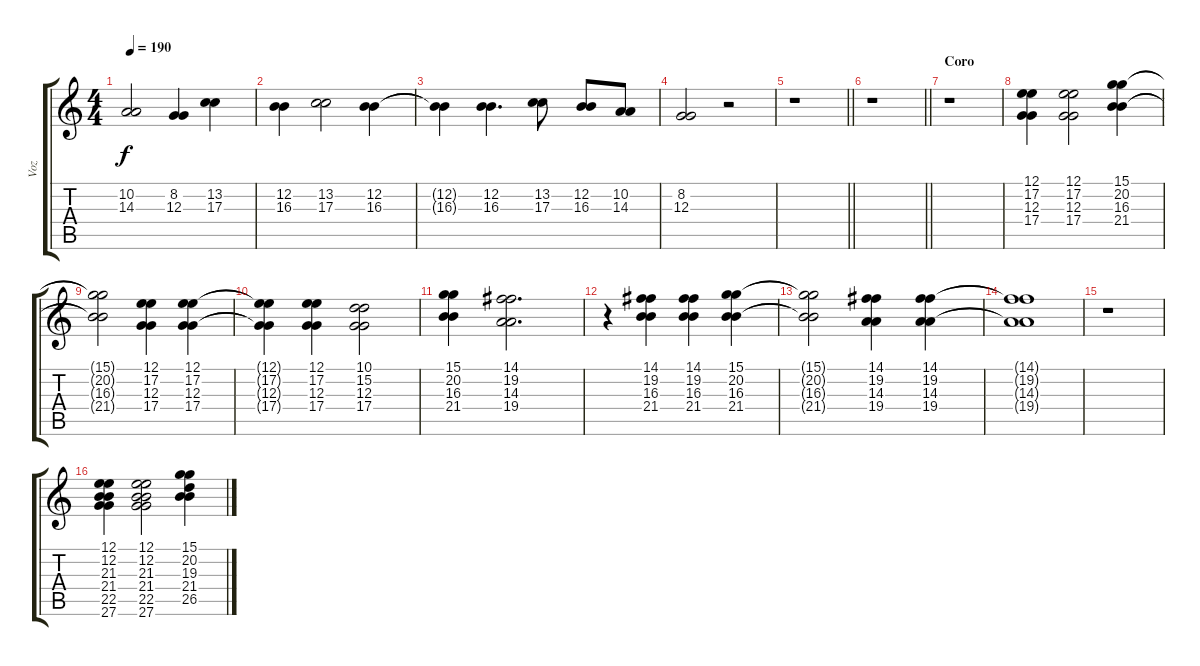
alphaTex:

\track ("Voz" "Voz") {instrument tenorsax}
\staff {score tabs}
\tuning (E4 B3 G3 D3 A2 E2) {hide}
\ts (4 4)
\tempo 190
\clef g2
\ks c
(10.2{t} 14.3{t}).2{dy f} (8.2 12.3).4 (13.2 17.3).4 |
(12.2 16.3).4 (13.2 17.3).2 (12.2 16.3).4 |
(12.2{t} 16.3{t}).4 (12.2 16.3).4{d} (13.2 17.3).8 (12.2 16.3).8 (10.2 14.3).8 |
(8.2 12.3).2 r.2 |
\barLineRight lightlight
r.1 |
\barLineRight lightlight
r.1 |
\section ("" "Coro")
r.1 |
(12.1 17.2 12.3 17.4).4 (12.1 17.2 12.3 17.4).2 (15.1 20.2 16.3 21.4).4 |
(15.1{t} 20.2{t} 16.3{t} 21.4{t}).2 (12.1 17.2 12.3 17.4).4 (12.1 17.2 12.3 17.4).4 |
(12.1{t} 17.2{t} 12.3{t} 17.4{t}).4 (12.1 17.2 12.3 17.4).4 (10.1 15.2 12.3 17.4).2 |
(15.1 20.2 16.3 21.4).4 (14.1 19.2 14.3 19.4).2{d} |
r.4 (14.1 19.2 16.3 21.4).4 (14.1 19.2 16.3 21.4).4 (15.1 20.2 16.3 21.4).4 |
(15.1{t} 20.2{t} 16.3{t} 21.4{t}).2 (14.1 19.2 14.3 19.4).4 (14.1 19.2 14.3 19.4).4 |
(14.1{t} 19.2{t} 14.3{t} 19.4{t}).1 |
r.1 |
(12.1 12.2 21.3 21.4 22.5 27.6).4 (12.1 12.2 21.3 21.4 22.5 27.6).2 (15.1 20.2 19.3 21.4 26.5).4
